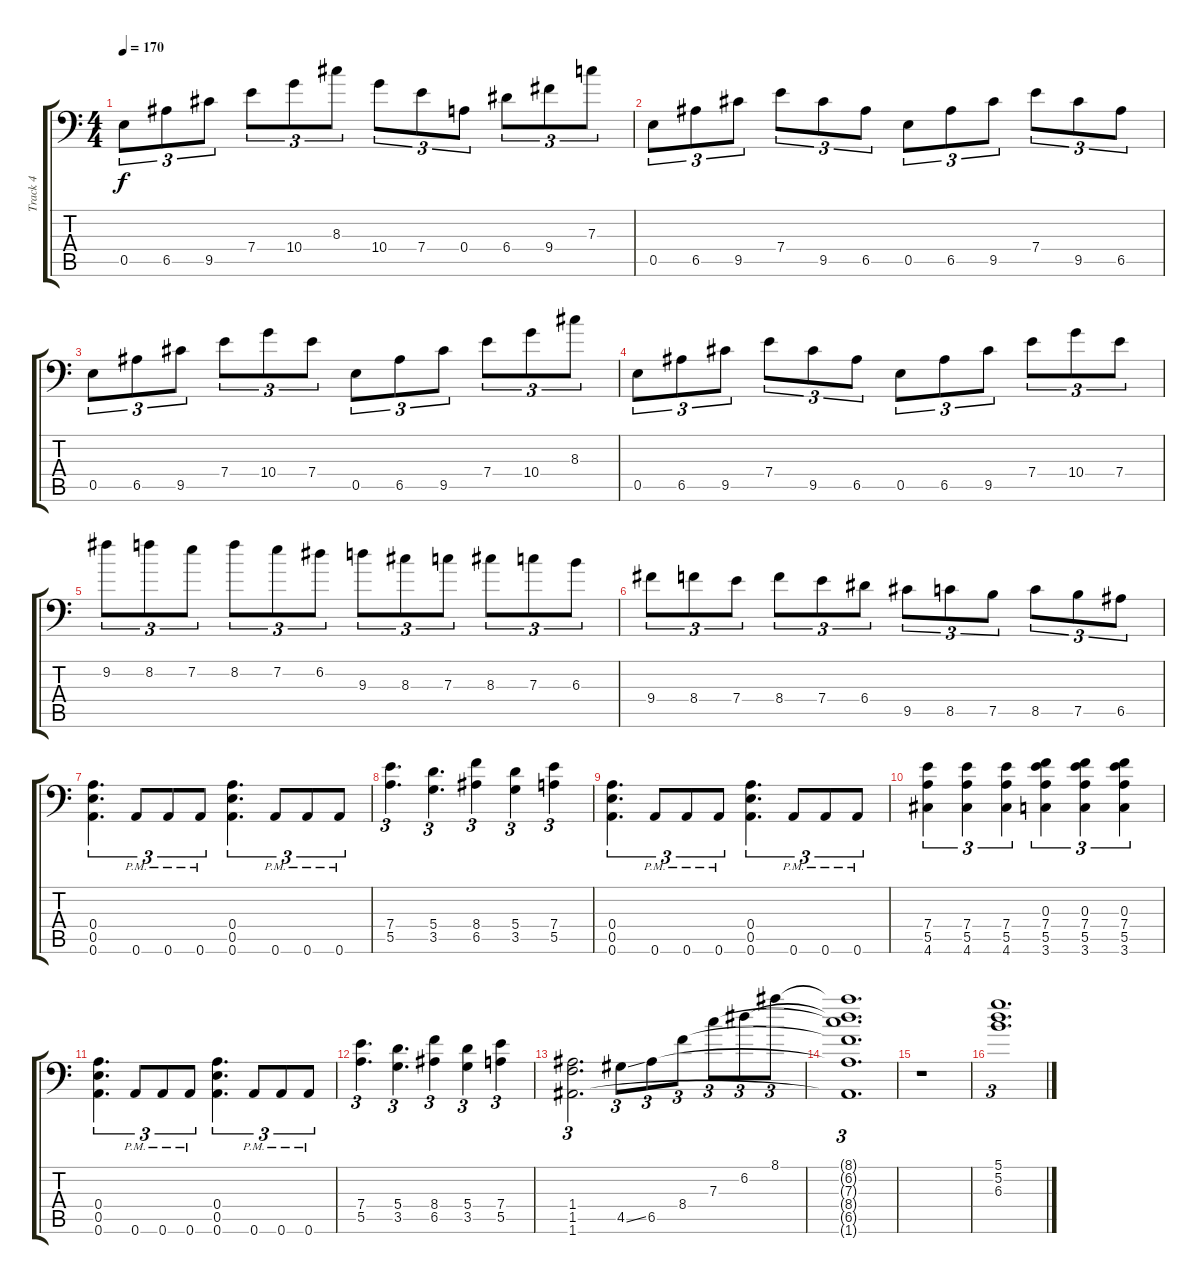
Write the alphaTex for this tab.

\track ("Track 4" "Track 4") {instrument overdrivenguitar}
\staff {score tabs}
\tuning (D4 A3 F3 A2 E2 A1) {hide}
\ts (4 4)
\tempo 170
\clef f4
\ks c
0.5.8{tu (3 2) dy f} 6.5.8{tu (3 2)} 9.5.8{tu (3 2)} 7.4.8{tu (3 2)} 10.4.8{tu (3 2)} 8.3.8{tu (3 2)} 10.4.8{tu (3 2)} 7.4.8{tu (3 2)} 0.4.8{tu (3 2)} 6.4.8{tu (3 2)} 9.4.8{tu (3 2)} 7.3.8{tu (3 2)} |
0.5.8{tu (3 2)} 6.5.8{tu (3 2)} 9.5.8{tu (3 2)} 7.4.8{tu (3 2)} 9.5.8{tu (3 2)} 6.5.8{tu (3 2)} 0.5.8{tu (3 2)} 6.5.8{tu (3 2)} 9.5.8{tu (3 2)} 7.4.8{tu (3 2)} 9.5.8{tu (3 2)} 6.5.8{tu (3 2)} |
0.5.8{tu (3 2)} 6.5.8{tu (3 2)} 9.5.8{tu (3 2)} 7.4.8{tu (3 2)} 10.4.8{tu (3 2)} 7.4.8{tu (3 2)} 0.5.8{tu (3 2)} 6.5.8{tu (3 2)} 9.5.8{tu (3 2)} 7.4.8{tu (3 2)} 10.4.8{tu (3 2)} 8.3.8{tu (3 2)} |
0.5.8{tu (3 2)} 6.5.8{tu (3 2)} 9.5.8{tu (3 2)} 7.4.8{tu (3 2)} 9.5.8{tu (3 2)} 6.5.8{tu (3 2)} 0.5.8{tu (3 2)} 6.5.8{tu (3 2)} 9.5.8{tu (3 2)} 7.4.8{tu (3 2)} 10.4.8{tu (3 2)} 7.4.8{tu (3 2)} |
9.2.8{tu (3 2)} 8.2.8{tu (3 2)} 7.2.8{tu (3 2)} 8.2.8{tu (3 2)} 7.2.8{tu (3 2)} 6.2.8{tu (3 2)} 9.3.8{tu (3 2)} 8.3.8{tu (3 2)} 7.3.8{tu (3 2)} 8.3.8{tu (3 2)} 7.3.8{tu (3 2)} 6.3.8{tu (3 2)} |
9.4.8{tu (3 2)} 8.4.8{tu (3 2)} 7.4.8{tu (3 2)} 8.4.8{tu (3 2)} 7.4.8{tu (3 2)} 6.4.8{tu (3 2)} 9.5.8{tu (3 2)} 8.5.8{tu (3 2)} 7.5.8{tu (3 2)} 8.5.8{tu (3 2)} 7.5.8{tu (3 2)} 6.5.8{tu (3 2)} |
(0.4 0.5 0.6).4{d tu (3 2)} 0.6{pm}.8{tu (3 2)} 0.6{pm}.8{tu (3 2)} 0.6{pm}.8{tu (3 2)} (0.4 0.5 0.6).4{d tu (3 2)} 0.6{pm}.8{tu (3 2)} 0.6{pm}.8{tu (3 2)} 0.6{pm}.8{tu (3 2)} |
(7.4 5.5).4{d tu (3 2)} (5.4 3.5).4{d tu (3 2)} (8.4 6.5).4{tu (3 2)} (5.4 3.5).4{tu (3 2)} (7.4 5.5).4{tu (3 2)} |
(0.4 0.5 0.6).4{d tu (3 2)} 0.6{pm}.8{tu (3 2)} 0.6{pm}.8{tu (3 2)} 0.6{pm}.8{tu (3 2)} (0.4 0.5 0.6).4{d tu (3 2)} 0.6{pm}.8{tu (3 2)} 0.6{pm}.8{tu (3 2)} 0.6{pm}.8{tu (3 2)} |
(7.4 5.5 4.6).4{tu (3 2)} (7.4 5.5 4.6).4{tu (3 2)} (7.4 5.5 4.6).4{tu (3 2)} (0.3 7.4 5.5 3.6).4{tu (3 2)} (0.3 7.4 5.5 3.6).4{tu (3 2)} (0.3 7.4 5.5 3.6).4{tu (3 2)} |
(0.4 0.5 0.6).4{d tu (3 2)} 0.6{pm}.8{tu (3 2)} 0.6{pm}.8{tu (3 2)} 0.6{pm}.8{tu (3 2)} (0.4 0.5 0.6).4{d tu (3 2)} 0.6{pm}.8{tu (3 2)} 0.6{pm}.8{tu (3 2)} 0.6{pm}.8{tu (3 2)} |
(7.4 5.5).4{d tu (3 2)} (5.4 3.5).4{d tu (3 2)} (8.4 6.5).4{tu (3 2)} (5.4 3.5).4{tu (3 2)} (7.4 5.5).4{tu (3 2)} |
(1.4 1.5 1.6).2{d tu (3 2)} 4.5{ss}.8{tu (3 2)} 6.5.8{tu (3 2)} 8.4.8{tu (3 2)} 7.3.8{tu (3 2)} 6.2.8{tu (3 2)} 8.1.8{tu (3 2)} |
(8.1{t} 6.2{t} 7.3{t} 8.4{t} 6.5{t} 1.6{t}).1{d tu (3 2)} |
r.1 |
(5.1 5.2 6.3).1{d tu (3 2)}
